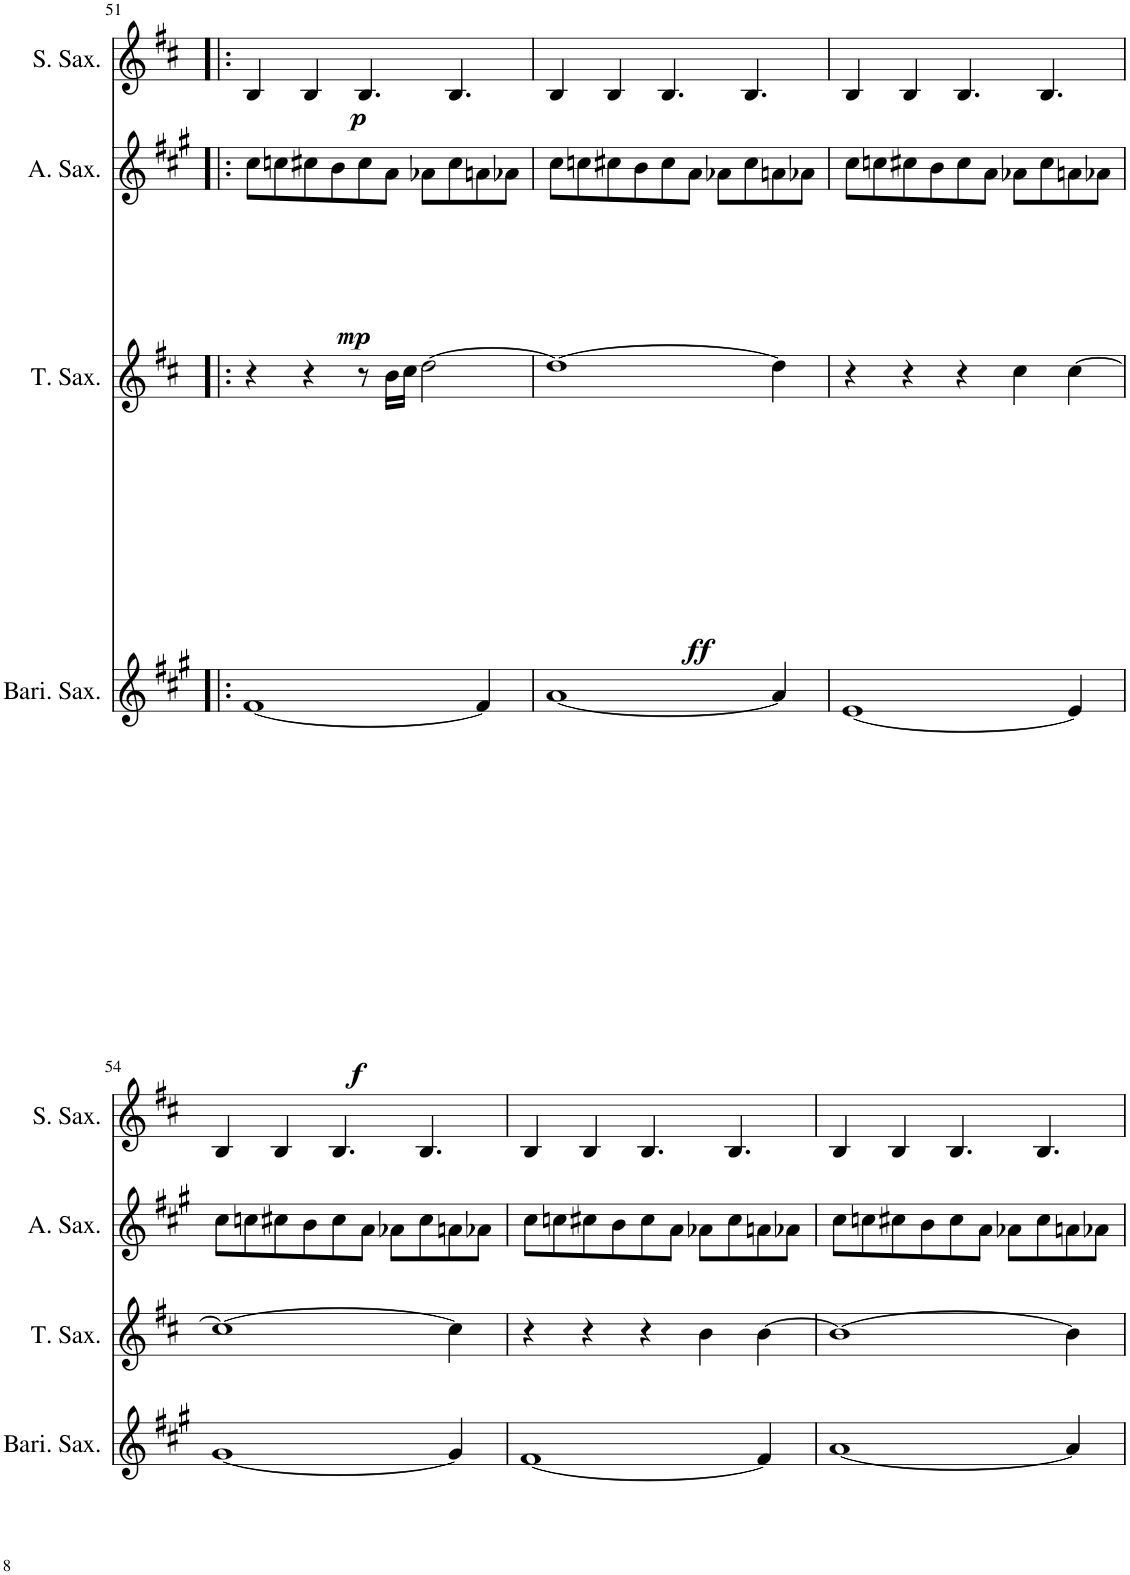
**kern	**dynam	**kern	**dynam	**kern	**dynam	**kern	**dynam
*part4	*part4	*part3	*part3	*part2	*part2	*part1	*part1
*staff4	*staff4	*staff3	*staff3	*staff2	*staff2	*staff1	*staff1
*I"Bari Sax (NOT JAREN)	*	*I"Tenor Saxophone	*	*I"Alto Saxophone	*	*I"Soprano Saxophone	*
*I'Bari. Sax.	*	*I'T. Sax.	*	*I'A. Sax.	*	*I'S. Sax.	*
!!LO:PB:g=z
*clefG2	*	*clefG2	*	*clefG2	*	*clefG2	*
*Trd12c21	*	*Trd8c14	*	*Trd5c9	*	*Trd1c2	*
*k[f#c#g#]	*	*k[f#c#]	*	*k[f#c#g#]	*	*k[f#c#]	*
*M5/4	*	*M5/4	*	*M5/4	*	*M5/4	*
=51!|:	=51!|:	=51!|:	=51!|:	=51!|:	=51!|:	=51!|:	=51!|:
!	!LO:DY:b	!	!	!	!LO:DY:b	!	!LO:DY:b
[1f#	f	4r	.	8cc#\L	mp	4B/	p
.	.	.	.	8ccn\	.	.	.
.	.	4r	.	8cc#X\	.	4B/	.
.	.	.	.	8b\	.	.	.
.	.	8r	.	8cc#\	.	4.B/	.
!	!	!	!LO:DY:b	!	!	!	!
.	.	16b\LL	ff	8a\J	.	.	.
.	.	16cc#\JJ	.	.	.	.	.
.	.	[2dd\	.	8a-X\L	.	.	.
.	.	.	.	8cc#\	.	4.B/	.
4f#/]	.	.	.	8an\	.	.	.
.	.	.	.	8a-X\J	.	.	.
=52	=52	=52	=52	=52	=52	=52	=52
[1a	.	1dd_	.	8cc#\L	.	4B/	.
.	.	.	.	8ccn\	.	.	.
.	.	.	.	8cc#X\	.	4B/	.
.	.	.	.	8b\	.	.	.
.	.	.	.	8cc#\	.	4.B/	.
.	.	.	.	8a\J	.	.	.
.	.	.	.	8a-X\L	.	.	.
.	.	.	.	8cc#\	.	4.B/	.
4a/]	.	4dd\]	.	8an\	.	.	.
.	.	.	.	8a-X\J	.	.	.
=53	=53	=53	=53	=53	=53	=53	=53
[1e	.	4r	.	8cc#\L	.	4B/	.
.	.	.	.	8ccn\	.	.	.
.	.	4r	.	8cc#X\	.	4B/	.
.	.	.	.	8b\	.	.	.
.	.	4r	.	8cc#\	.	4.B/	.
.	.	.	.	8a\J	.	.	.
.	.	4cc#\	.	8a-X\L	.	.	.
.	.	.	.	8cc#\	.	4.B/	.
4e/]	.	[4cc#\	.	8an\	.	.	.
.	.	.	.	8a-X\J	.	.	.
!!LO:LB:g=z
=54	=54	=54	=54	=54	=54	=54	=54
[1g#	.	1cc#_	.	8cc#\L	.	4B/	.
.	.	.	.	8ccn\	.	.	.
.	.	.	.	8cc#X\	.	4B/	.
.	.	.	.	8b\	.	.	.
.	.	.	.	8cc#\	.	4.B/	.
.	.	.	.	8a\J	.	.	.
.	.	.	.	8a-X\L	.	.	.
.	.	.	.	8cc#\	.	4.B/	.
4g#/]	.	4cc#\]	.	8an\	.	.	.
.	.	.	.	8a-X\J	.	.	.
=55	=55	=55	=55	=55	=55	=55	=55
[1f#	.	4r	.	8cc#\L	.	4B/	.
.	.	.	.	8ccn\	.	.	.
.	.	4r	.	8cc#X\	.	4B/	.
.	.	.	.	8b\	.	.	.
.	.	4r	.	8cc#\	.	4.B/	.
.	.	.	.	8a\J	.	.	.
.	.	4b\	.	8a-X\L	.	.	.
.	.	.	.	8cc#\	.	4.B/	.
4f#/]	.	[4b\	.	8an\	.	.	.
.	.	.	.	8a-X\J	.	.	.
=56	=56	=56	=56	=56	=56	=56	=56
[1a	.	1b_	.	8cc#\L	.	4B/	.
.	.	.	.	8ccn\	.	.	.
.	.	.	.	8cc#X\	.	4B/	.
.	.	.	.	8b\	.	.	.
.	.	.	.	8cc#\	.	4.B/	.
.	.	.	.	8a\J	.	.	.
.	.	.	.	8a-X\L	.	.	.
.	.	.	.	8cc#\	.	4.B/	.
4a/]	.	4b\]	.	8an\	.	.	.
.	.	.	.	8a-X\J	.	.	.
=	=	=	=	=	=	=	=
*-	*-	*-	*-	*-	*-	*-	*-
